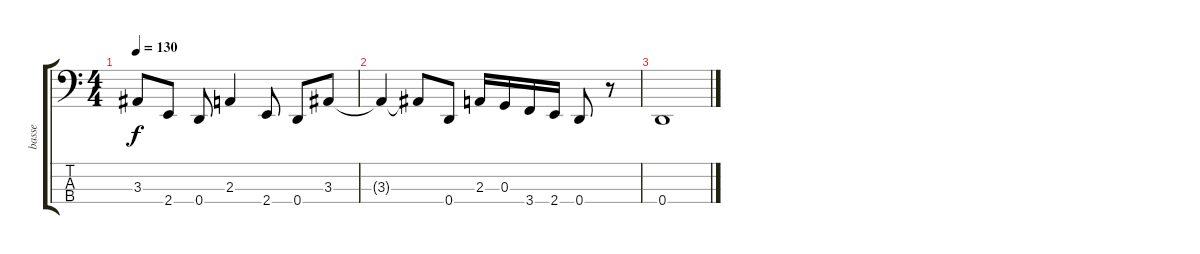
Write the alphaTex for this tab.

\track ("basse" "basse") {instrument electricbasspick}
\staff {score tabs}
\tuning (F2 C2 G1 D1) {hide}
\ts (4 4)
\tempo 130
\clef f4
\ks c
3.3{t}.8{dy f} 2.4.8 0.4.8 2.3.4 2.4.8 0.4.8 3.3.8 |
3.3{t}.4 3.3{t}.8 0.4.8 2.3.16 0.3.16 3.4.16 2.4.16 0.4.8 r.8 |
0.4.1
